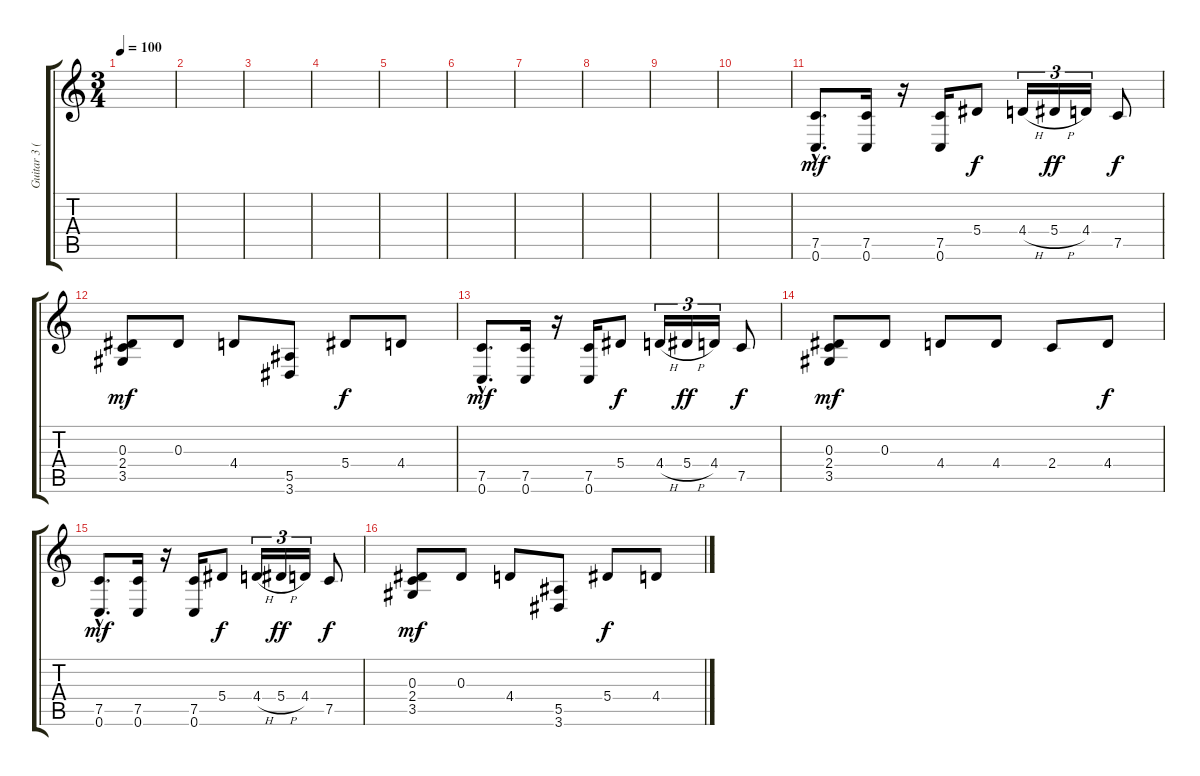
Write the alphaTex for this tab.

\track ("Guitar 3 (Rhytm)" "Guitar 3 (") {instrument distortionguitar}
\staff {score tabs}
\tuning (C4 G3 Eb3 Bb2 F2 C2) {hide}
\ts (3 4)
\tempo 100
\clef g2
\ks c
|
|
|
|
|
|
|
|
|
|
(7.5{hac} 0.6{hac}).8{d dy mf} (7.5 0.6).16 r.16 (7.5 0.6).16 5.4.8{dy f} 4.4{h}.16{tu (3 2)} 5.4{h}.16{tu (3 2) dy ff} 4.4.16{tu (3 2)} 7.5.8{dy f} |
(0.3 2.4 3.5).8{dy mf} 0.3.8 4.4.8 (5.5 3.6).8 5.4.8{dy f} 4.4.8 |
(7.5{hac} 0.6{hac}).8{d dy mf} (7.5 0.6).16 r.16 (7.5 0.6).16 5.4.8{dy f} 4.4{h}.16{tu (3 2)} 5.4{h}.16{tu (3 2) dy ff} 4.4.16{tu (3 2)} 7.5.8{dy f} |
(0.3 2.4 3.5).8{dy mf} 0.3.8 4.4.8 4.4.8 2.4.8 4.4.8{dy f} |
(7.5{hac} 0.6{hac}).8{d dy mf} (7.5 0.6).16 r.16 (7.5 0.6).16 5.4.8{dy f} 4.4{h}.16{tu (3 2)} 5.4{h}.16{tu (3 2) dy ff} 4.4.16{tu (3 2)} 7.5.8{dy f} |
(0.3 2.4 3.5).8{dy mf} 0.3.8 4.4.8 (5.5 3.6).8 5.4.8{dy f} 4.4.8
